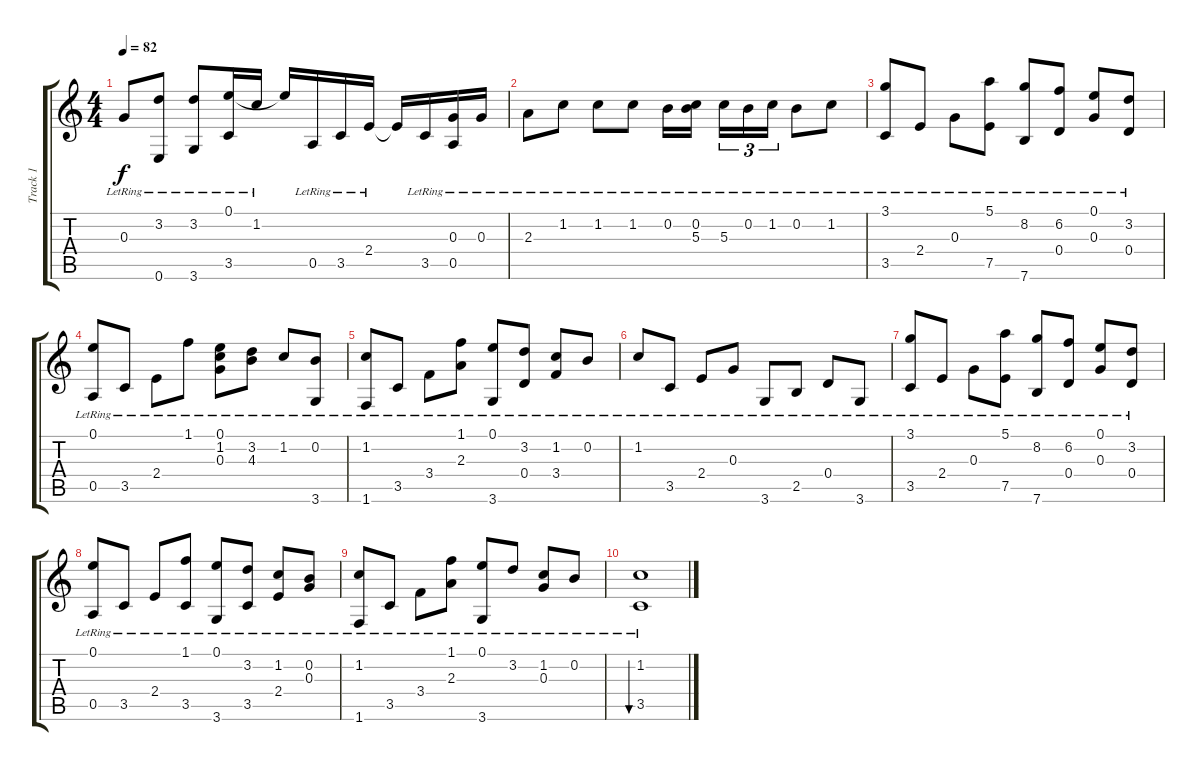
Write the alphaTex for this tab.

\track ("Track 1" "Track 1") {instrument acousticguitarnylon}
\staff {score tabs}
\tuning (E4 B3 G3 D3 A2 E2) {hide}
\ts (4 4)
\tempo 82
\clef g2
\ks c
0.3{lr}.8{dy f} (3.2{lr} 0.6{lr}).8 (3.2{lr} 3.6{lr}).8 (0.1{lr} 3.5{lr}).16 1.2{lr}.16 0.1{t}.16 0.5{lr}.16 3.5{lr}.16 2.4{lr}.16 2.4{t}.16 3.5{lr}.16 (0.3{lr} 0.5{lr}).16 0.3{lr}.16 |
2.3{lr}.8 1.2{lr}.8 1.2{lr}.8 1.2{lr}.8 0.2{lr}.16 (0.2{lr} 5.3{lr}).16{beam splitsecondary} 5.3{lr}.16{tu (3 2)} 0.2{lr}.16{tu (3 2)} 1.2{lr}.16{tu (3 2)} 0.2{lr}.8 1.2{lr}.8 |
(3.1{lr} 3.5{lr}).8 2.4{lr}.8 0.3{lr}.8 (5.1{lr} 7.5{lr}).8 (8.2{lr} 7.6{lr}).8 (6.2{lr} 0.4{lr}).8 (0.1{lr} 0.3{lr}).8 (3.2{lr} 0.4{lr}).8 |
(0.1{lr} 0.5{lr}).8 3.5{lr}.8 2.4{lr}.8 1.1{lr}.8 (0.1{lr} 1.2{lr} 0.3{lr}).8 (3.2{lr} 4.3{lr}).8 1.2{lr}.8 (0.2{lr} 3.6{lr}).8 |
(1.2{lr} 1.6{lr}).8 3.5{lr}.8 3.4{lr}.8 (1.1{lr} 2.3{lr}).8 (0.1{lr} 3.6{lr}).8 (3.2{lr} 0.4{lr}).8 (1.2{lr} 3.4{lr}).8 0.2{lr}.8 |
1.2{lr}.8 3.5{lr}.8 2.4{lr}.8 0.3{lr}.8 3.6{lr}.8 2.5{lr}.8 0.4{lr}.8 3.6{lr}.8 |
(3.1{lr} 3.5{lr}).8 2.4{lr}.8 0.3{lr}.8 (5.1{lr} 7.5{lr}).8 (8.2{lr} 7.6{lr}).8 (6.2{lr} 0.4{lr}).8 (0.1{lr} 0.3{lr}).8 (3.2{lr} 0.4{lr}).8 |
(0.1{lr} 0.5{lr}).8 3.5{lr}.8 2.4{lr}.8 (1.1{lr} 3.5{lr}).8 (0.1{lr} 3.6{lr}).8 (3.2{lr} 3.5{lr}).8 (1.2{lr} 2.4{lr}).8 (0.2{lr} 0.3{lr}).8 |
(1.2{lr} 1.6{lr}).8 3.5{lr}.8 3.4{lr}.8 (1.1{lr} 2.3{lr}).8 (0.1{lr} 3.6{lr}).8 3.2{lr}.8 (1.2{lr} 0.3{lr}).8 0.2{lr}.8 |
(1.2{lr} 3.5{lr}).1{bu 480}
